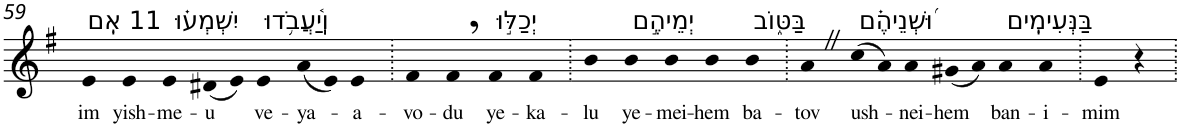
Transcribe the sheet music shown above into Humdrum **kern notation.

**kern	**text
*part1	*part1
*staff1	*staff1
*I"Piano	*
*I'Pno	*
!!LO:PB:g=z
*clefG2	*
*k[f#]	*
*G:	*
=59	=59
!LO:TX:a:t=11 אִֽם	!
!	!LO:LY:b
4e	im
!LO:TX:a:t=יִשְׁמְע֗וּ	!
!	!LO:LY:b
4e	yish-
!	!LO:LY:b
4e	-me-
!	!LO:LY:b
(8d#X	-u
8e)	.
!LO:TX:a:t=וְֽיַ֫עֲבֹ֥דוּ	!
!	!LO:LY:b
4e	ve-
!	!LO:LY:b
(8a	-ya-
8e)	.
!	!LO:LY:b
4e	-a-
=60.	=60.
!	!LO:LY:b
4f#	-vo-
!	!LO:LY:b
4f#,	-du
!LO:TX:a:t=יְכַלּ֣וּ	!
!	!LO:LY:b
4f#	ye-
!	!LO:LY:b
4f#	-ka-
=61.	=61.
!	!LO:LY:b
4b	-lu
!LO:TX:a:t=יְמֵיהֶ֣ם	!
!	!LO:LY:b
4b	ye-
!	!LO:LY:b
4b	-mei-
!	!LO:LY:b
4b	-hem
!LO:TX:a:t=בַּטּ֑וֹב	!
!	!LO:LY:b
4b	ba-
=62.	=62.
!	!LO:LY:b
4aZ	-tov
!LO:TX:a:t=וּ֝שְׁנֵיהֶ֗ם	!
!	!LO:LY:b
(8cc	ush-
8a)	.
!	!LO:LY:b
4a	-nei-
!	!LO:LY:b
(8g#X	-hem
8a)	.
!LO:TX:a:t=בַּנְּעִימִֽים	!
!	!LO:LY:b
4a	ban-
!	!LO:LY:b
4a	-i-
=63.	=63.
!	!LO:LY:b
4e	-mim
4r	.
=.	=.
*-	*-
